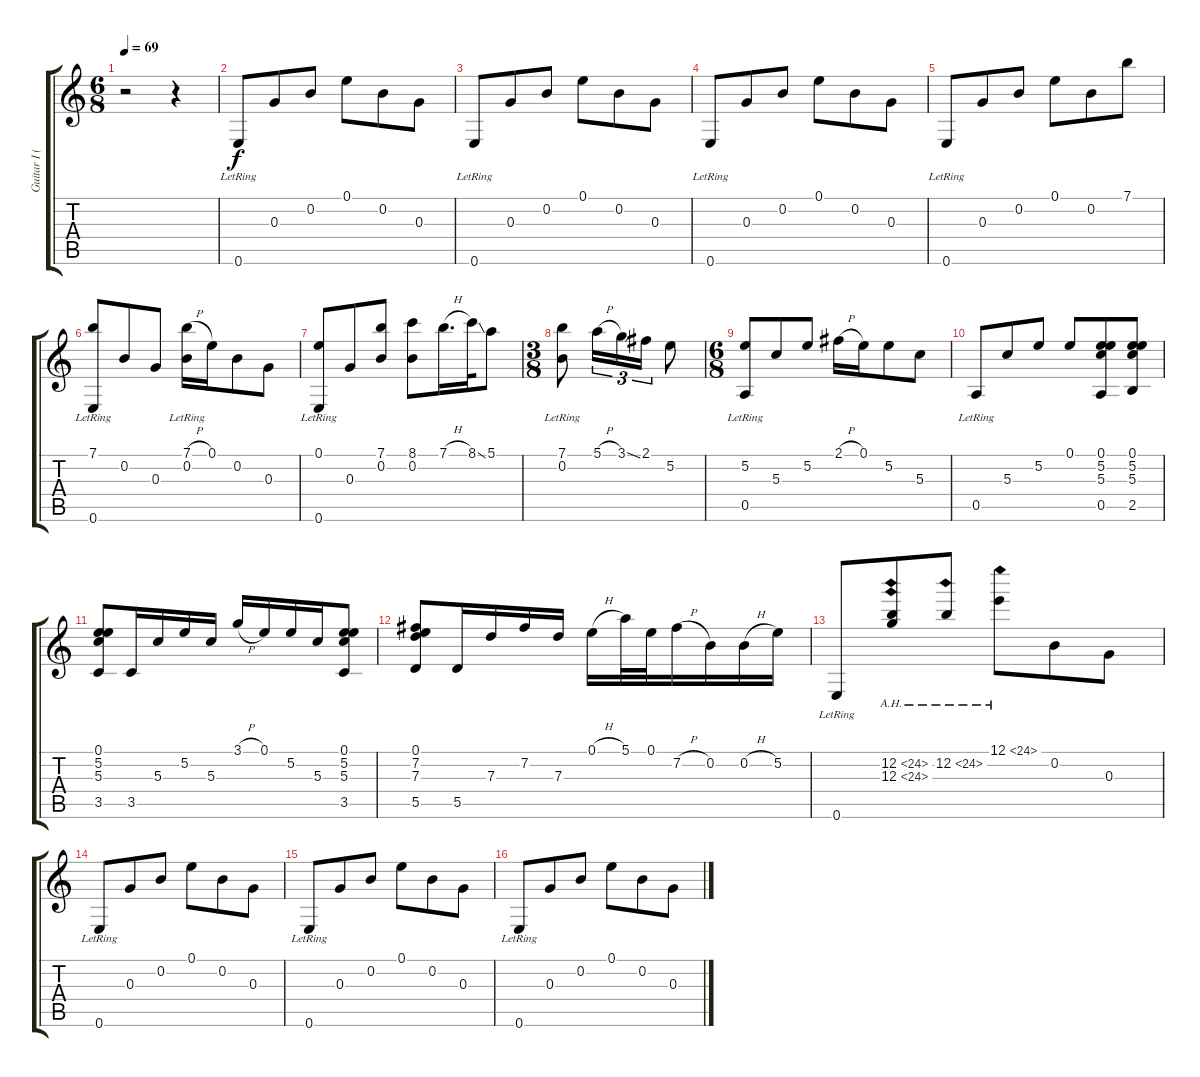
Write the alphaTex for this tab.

\track ("Guitar I (clean)" "Guitar I (") {solo instrument acousticguitarsteel}
\staff {score tabs}
\tuning (E4 B3 G3 D3 A2 E2) {hide}
\ts (6 8)
\tempo 69
\clef g2
\ks c
r.2{dy f instrument acousticguitarsteel} r.4 |
0.6{lr}.8 0.3.8 0.2.8 0.1.8 0.2.8 0.3.8 |
0.6{lr}.8 0.3.8 0.2.8 0.1.8 0.2.8 0.3.8 |
0.6{lr}.8 0.3.8 0.2.8 0.1.8 0.2.8 0.3.8 |
0.6{lr}.8 0.3.8 0.2.8 0.1.8 0.2.8 7.1.8 |
(7.1 0.6{lr}).8 0.2.8 0.3.8 (7.1{h} 0.2{lr}).16 0.1.16 0.2.8 0.3.8 |
(0.1 0.6{lr}).8 0.3.8 (7.1 0.2).8 (8.1 0.2).8 7.1{h}.16{d} 8.1{ss}.32 5.1.8 |
\ts (3 8)
(7.1 0.2{lr}).8 5.1{h}.16{tu (3 2)} 3.1{ss}.16{tu (3 2)} 2.1.16{tu (3 2)} 5.2.8 |
\ts (6 8)
(5.2 0.5{lr}).8 5.3.8 5.2.8 2.1{h}.16 0.1.16 5.2.8 5.3.8 |
0.5{lr}.8 5.3.8 5.2.8 0.1.8 (0.1 5.2 5.3 0.5).8 (0.1 5.2 5.3 2.5).8 |
(0.1 5.2 5.3 3.5).8 3.5.16 5.3.16 5.2.16 5.3.16 3.1{h}.16 0.1.16 5.2.16 5.3.16 (0.1 5.2 5.3 3.5).8 |
(0.1 7.2 7.3 5.5).8 5.5.16 7.3.16 7.2.16 7.3.16 0.1{h}.16 5.1.32 0.1.32 7.2{h}.16 0.2.16 0.2{h}.16 5.2.16 |
0.6{lr}.8 (12.2{ah 12} 12.3{ah 12}).8 12.2{ah 12}.8 12.1{ah 12}.8 0.2.8 0.3.8 |
0.6{lr}.8 0.3.8 0.2.8 0.1.8 0.2.8 0.3.8 |
0.6{lr}.8 0.3.8 0.2.8 0.1.8 0.2.8 0.3.8 |
0.6{lr}.8 0.3.8 0.2.8 0.1.8 0.2.8 0.3.8
